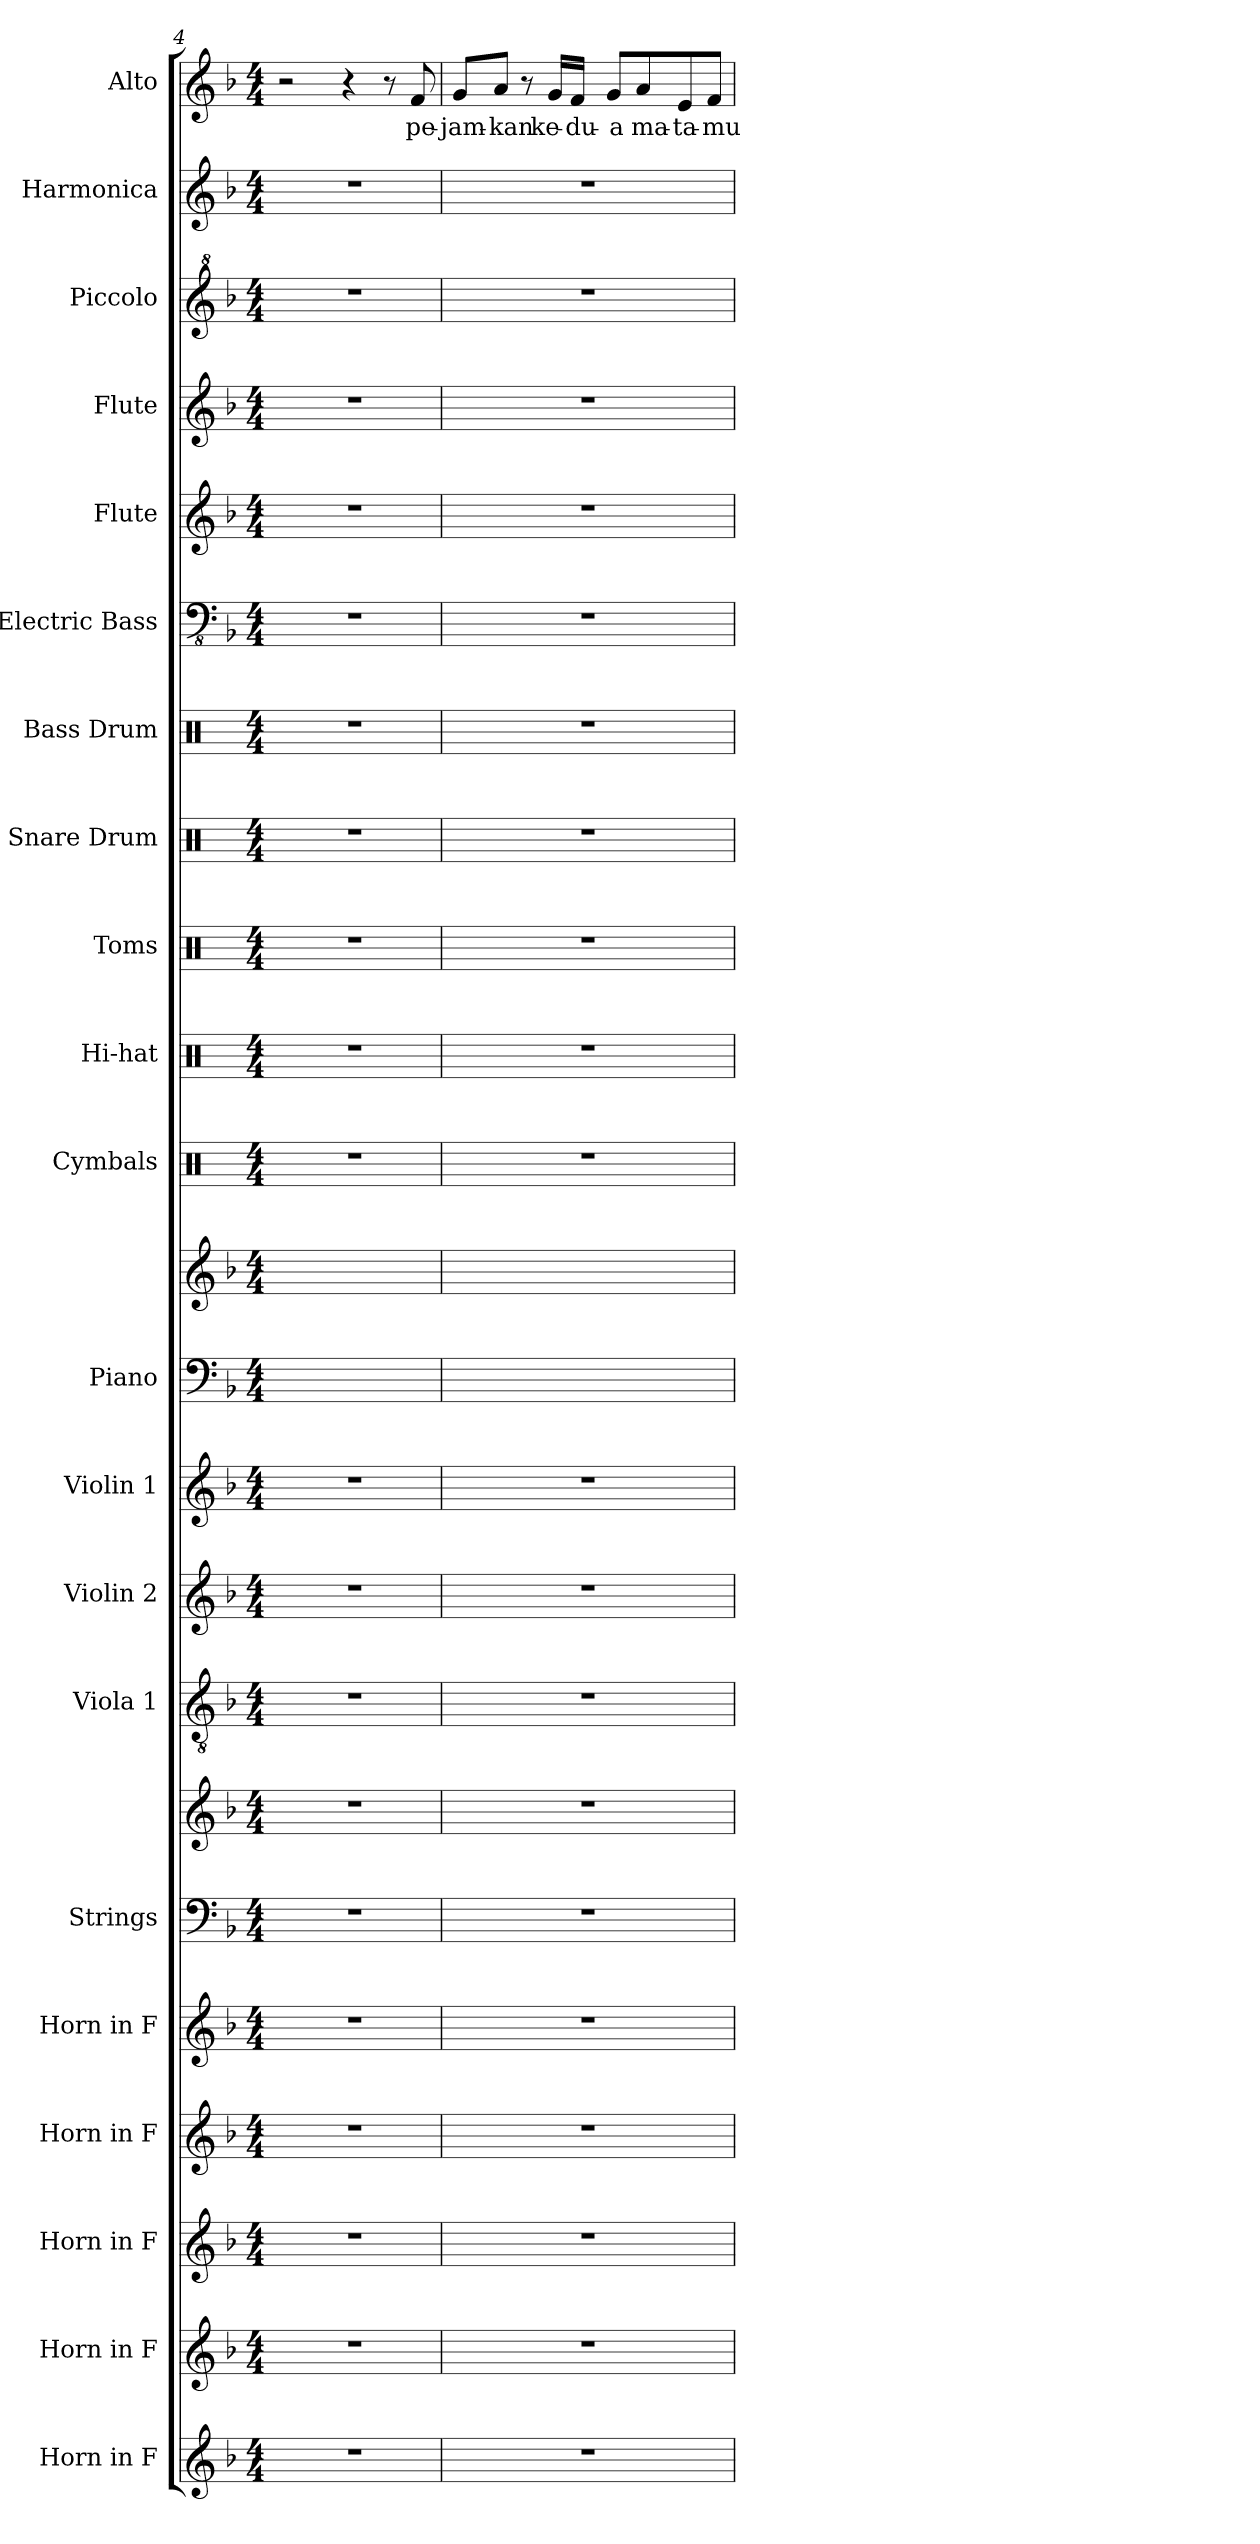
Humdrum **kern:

**kern	**kern	**kern	**kern	**kern	**kern	**kern	**kern	**kern	**kern	**kern	**kern	**kern	**kern	**kern	**kern	**kern	**kern	**kern	**kern	**kern	**kern	**kern	**text
*part21	*part20	*part19	*part18	*part17	*part16	*part16	*part15	*part14	*part13	*part12	*part12	*part11	*part10	*part9	*part8	*part7	*part6	*part5	*part4	*part3	*part2	*part1	*part1
*staff23	*staff22	*staff21	*staff20	*staff19	*staff18	*staff17	*staff16	*staff15	*staff14	*staff13	*staff12	*staff11	*staff10	*staff9	*staff8	*staff7	*staff6	*staff5	*staff4	*staff3	*staff2	*staff1	*staff1
*I"Horn in F	*I"Horn in F	*I"Horn in F	*I"Horn in F	*I"Horn in F	*I"Strings	*	*I"Viola 1	*I"Violin 2	*I"Violin 1	*I"Piano	*	*I"Cymbals	*I"Hi-hat	*I"Toms	*I"Snare Drum	*I"Bass Drum	*I"Electric Bass	*I"Flute	*I"Flute	*I"Piccolo	*I"Harmonica	*I"Alto	*
*	*	*	*	*	*I'Str.	*	*I'Vla. 1	*I'Vln. 2	*I'Vln. 1	*I'Pno.	*	*I'Cym.	*I'Hi-hat	*I'Toms	*I'Sn. Dr.	*I'B. Dr.	*I'El. B.	*I'Fl.	*I'Fl.	*I'Picc.	*I'Harm.	*I'A.	*
*clefG2	*clefG2	*clefG2	*clefG2	*clefG2	*clefF4	*clefG2	*clefGv2	*clefG2	*clefG2	*clefF4	*clefG2	*clefX	*clefX	*clefX	*clefX	*clefX	*clefFv4	*clefG2	*clefG2	*clefG^2	*clefG2	*clefG2	*
*ITrd4c7	*ITrd4c7	*ITrd4c7	*ITrd4c7	*ITrd4c7	*	*	*	*	*	*	*	*	*	*	*	*	*	*	*	*ITrd-7c-12	*	*	*
*k[b-e-]	*k[b-e-]	*k[b-e-]	*k[b-e-]	*k[b-e-]	*k[b-]	*k[b-]	*k[b-]	*k[b-]	*k[b-]	*k[b-]	*k[b-]	*k[]	*k[]	*k[]	*k[]	*k[]	*k[b-]	*k[b-]	*k[b-]	*k[b-]	*k[b-]	*k[b-]	*
*M4/4	*M4/4	*M4/4	*M4/4	*M4/4	*M4/4	*M4/4	*M4/4	*M4/4	*M4/4	*M4/4	*M4/4	*M4/4	*M4/4	*M4/4	*M4/4	*M4/4	*M4/4	*M4/4	*M4/4	*M4/4	*M4/4	*M4/4	*
=4	=4	=4	=4	=4	=4	=4	=4	=4	=4	=4	=4	=4	=4	=4	=4	=4	=4	=4	=4	=4	=4	=4	=4
1r	1r	1r	1r	1r	1r	1r	1r	1r	1r	1ryy	1ryy	1r	1r	1r	1r	1r	1r	1r	1r	1r	1r	2r	.
.	.	.	.	.	.	.	.	.	.	.	.	.	.	.	.	.	.	.	.	.	.	4r	.
.	.	.	.	.	.	.	.	.	.	.	.	.	.	.	.	.	.	.	.	.	.	8r	.
.	.	.	.	.	.	.	.	.	.	.	.	.	.	.	.	.	.	.	.	.	.	8f/	pe-
=5	=5	=5	=5	=5	=5	=5	=5	=5	=5	=5	=5	=5	=5	=5	=5	=5	=5	=5	=5	=5	=5	=5	=5
1r	1r	1r	1r	1r	1r	1r	1r	1r	1r	1ryy	1ryy	1r	1r	1r	1r	1r	1r	1r	1r	1r	1r	8g/L	-jam-
.	.	.	.	.	.	.	.	.	.	.	.	.	.	.	.	.	.	.	.	.	.	8a/J	-kan
.	.	.	.	.	.	.	.	.	.	.	.	.	.	.	.	.	.	.	.	.	.	8r	.
.	.	.	.	.	.	.	.	.	.	.	.	.	.	.	.	.	.	.	.	.	.	16g/LL	ke-
.	.	.	.	.	.	.	.	.	.	.	.	.	.	.	.	.	.	.	.	.	.	16f/JJ	-du-
.	.	.	.	.	.	.	.	.	.	.	.	.	.	.	.	.	.	.	.	.	.	8g/L	-a
.	.	.	.	.	.	.	.	.	.	.	.	.	.	.	.	.	.	.	.	.	.	8a/	ma-
.	.	.	.	.	.	.	.	.	.	.	.	.	.	.	.	.	.	.	.	.	.	8e/	-ta-
.	.	.	.	.	.	.	.	.	.	.	.	.	.	.	.	.	.	.	.	.	.	8f/J	-mu
=	=	=	=	=	=	=	=	=	=	=	=	=	=	=	=	=	=	=	=	=	=	=	=
*-	*-	*-	*-	*-	*-	*-	*-	*-	*-	*-	*-	*-	*-	*-	*-	*-	*-	*-	*-	*-	*-	*-	*-
